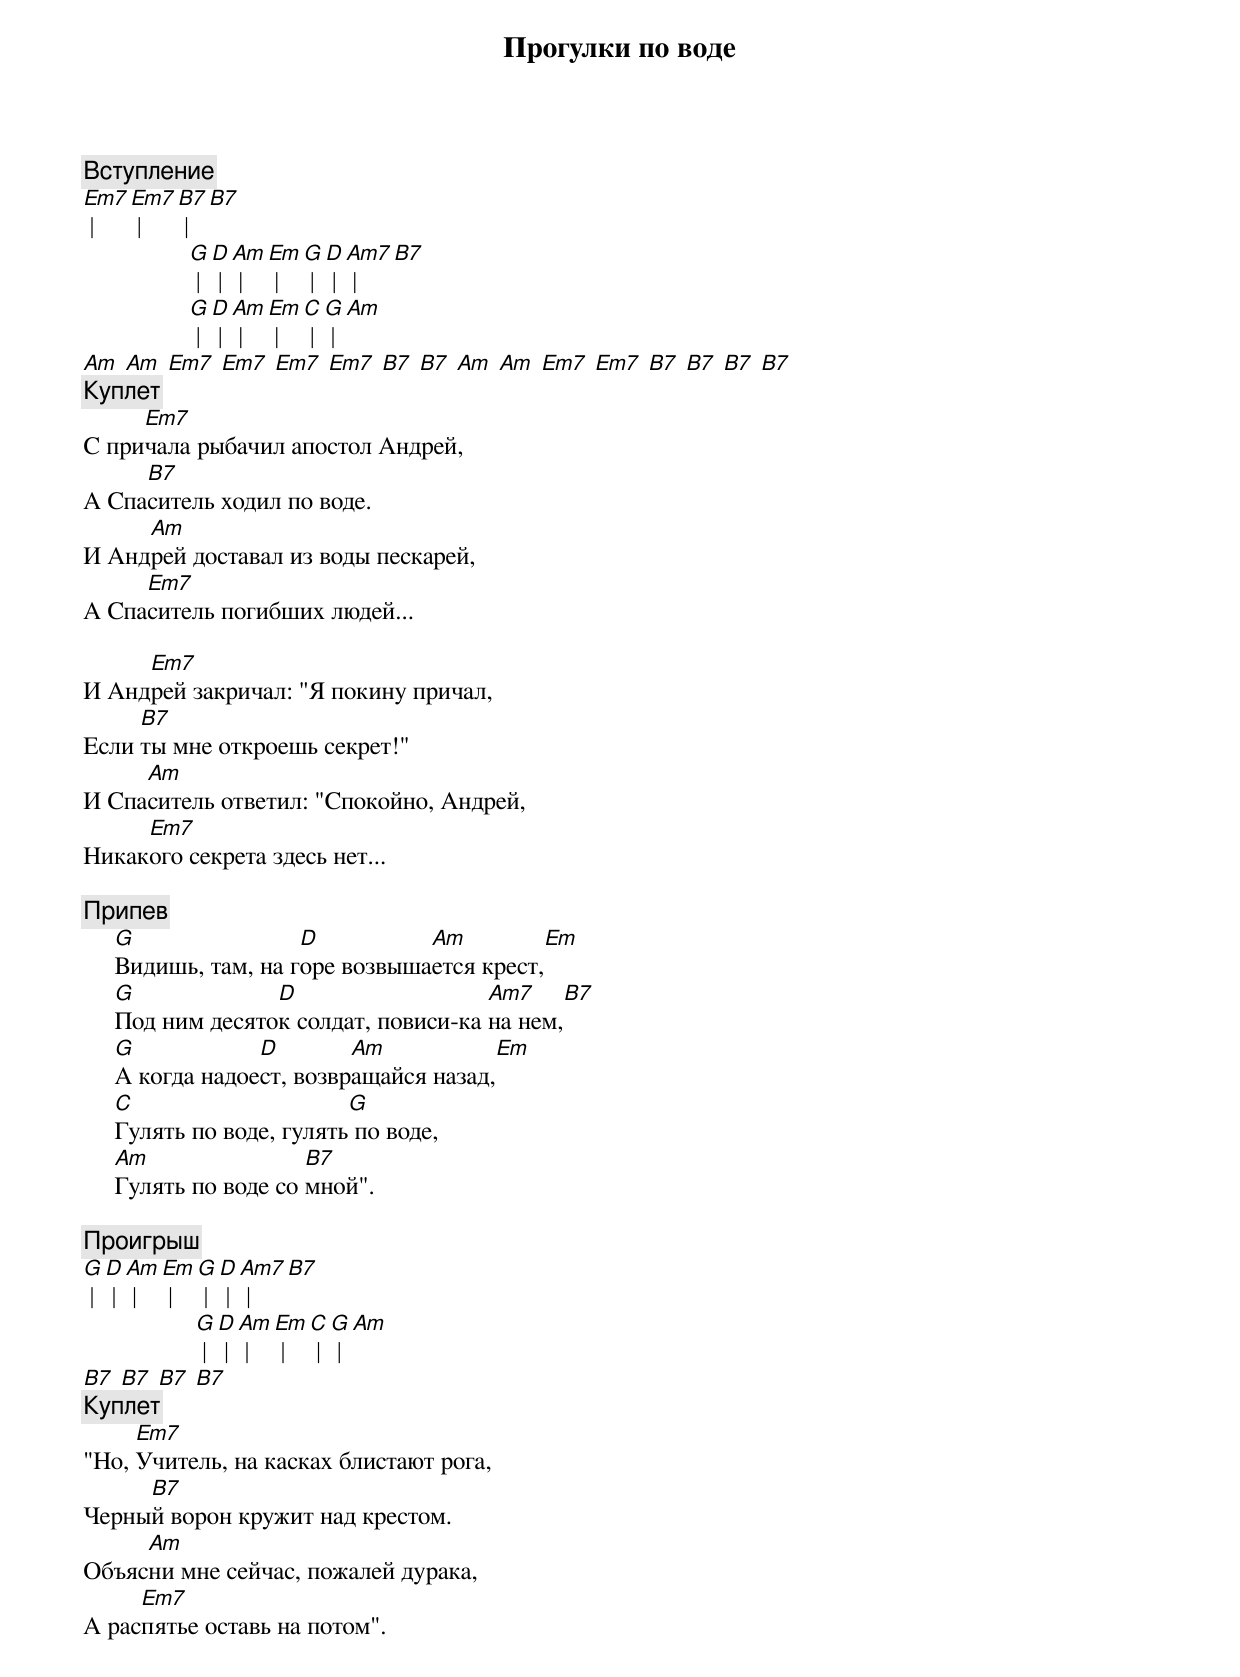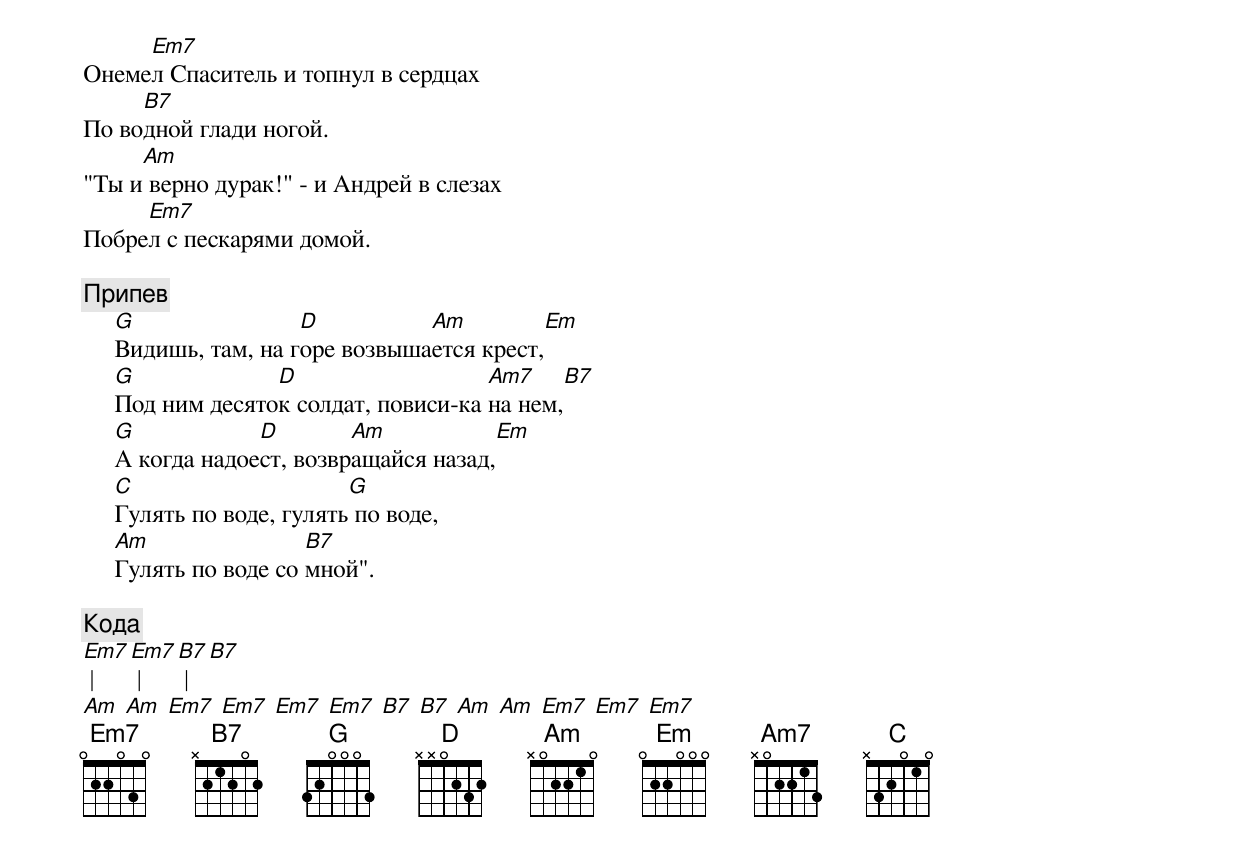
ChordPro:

{title: Прогулки по воде}
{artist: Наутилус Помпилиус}

{c: Вступление}
[Em7] | [Em7] | [B7] | [B7]
                 [G] | [D] | [Am] | [Em] | [G] | [D] | [Am7] | [B7]
                 [G] | [D] | [Am] | [Em] | [C] | [G] | [Am]
[Am] [Am] [Em7] [Em7] [Em7] [Em7] [B7] [B7] [Am] [Am] [Em7] [Em7] [B7] [B7] [B7] [B7]
{c: Куплет}
С при[Em7]чала рыбачил апостол Андрей,
А Спа[B7]ситель ходил по воде.
И Анд[Am]рей доставал из воды пескарей,
А Спа[Em7]ситель погибших людей...

И Анд[Em7]рей закричал: "Я покину причал,
Если [B7]ты мне откроешь секрет!"
И Спа[Am]ситель ответил: "Спокойно, Андрей,
Никак[Em7]ого секрета здесь нет...

{c: Припев}
     [G]Видишь, там, на г[D]оре возвыша[Am]ется крест,[Em]
     [G]Под ним десято[D]к солдат, повиси-ка [Am7]на нем,[B7]
     [G]А когда надое[D]ст, возвр[Am]ащайся назад,[Em]
     [C]Гулять по воде, гулять[G] по воде,
     [Am]Гулять по воде со [B7]мной".

{c: Проигрыш}
[G] | [D] | [Am] | [Em] | [G] | [D] | [Am7] | [B7]
                  [G] | [D] | [Am] | [Em] | [C] | [G] | [Am]
[B7] [B7] [B7] [B7]
{c: Куплет}
"Но, [Em7]Учитель, на касках блистают рога,
Черны[B7]й ворон кружит над крестом.
Объяс[Am]ни мне сейчас, пожалей дурака,
А рас[Em7]пятье оставь на потом".

Онеме[Em7]л Спаситель и топнул в сердцах
По во[B7]дной глади ногой.
"Ты и[Am] верно дурак!" - и Андрей в слезах
Побре[Em7]л с пескарями домой.

{c: Припев}
     [G]Видишь, там, на г[D]оре возвыша[Am]ется крест,[Em]
     [G]Под ним десято[D]к солдат, повиси-ка [Am7]на нем,[B7]
     [G]А когда надое[D]ст, возвр[Am]ащайся назад,[Em]
     [C]Гулять по воде, гулять[G] по воде,
     [Am]Гулять по воде со [B7]мной".

{c: Кода}
[Em7] | [Em7] | [B7] | [B7]
[Am] [Am] [Em7] [Em7] [Em7] [Em7] [B7] [B7] [Am] [Am] [Em7] [Em7] [Em7]
